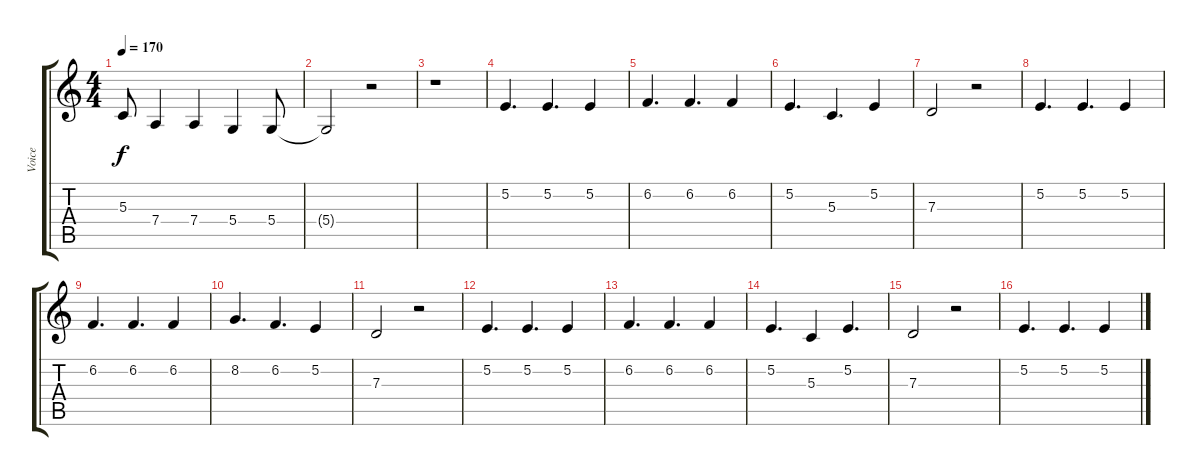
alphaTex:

\track ("Voice" "Voice") {instrument lead2sawtooth}
\staff {score tabs}
\tuning (E4 B3 G3 D3 A2 E2) {hide}
\ts (4 4)
\tempo 170
\clef g2
\ks c
5.3{t}.8{dy f} 7.4.4 7.4.4 5.4.4 5.4.8 |
5.4{t}.2 r.2 |
r.1 |
5.2.4{d} 5.2.4{d} 5.2.4 |
6.2.4{d} 6.2.4{d} 6.2.4 |
5.2.4{d} 5.3.4{d} 5.2.4 |
7.3.2 r.2 |
5.2.4{d} 5.2.4{d} 5.2.4 |
6.2.4{d} 6.2.4{d} 6.2.4 |
8.2.4{d} 6.2.4{d} 5.2.4 |
7.3.2 r.2 |
5.2.4{d} 5.2.4{d} 5.2.4 |
6.2.4{d} 6.2.4{d} 6.2.4 |
5.2.4{d} 5.3.4 5.2.4{d} |
7.3.2 r.2 |
5.2.4{d} 5.2.4{d} 5.2.4
